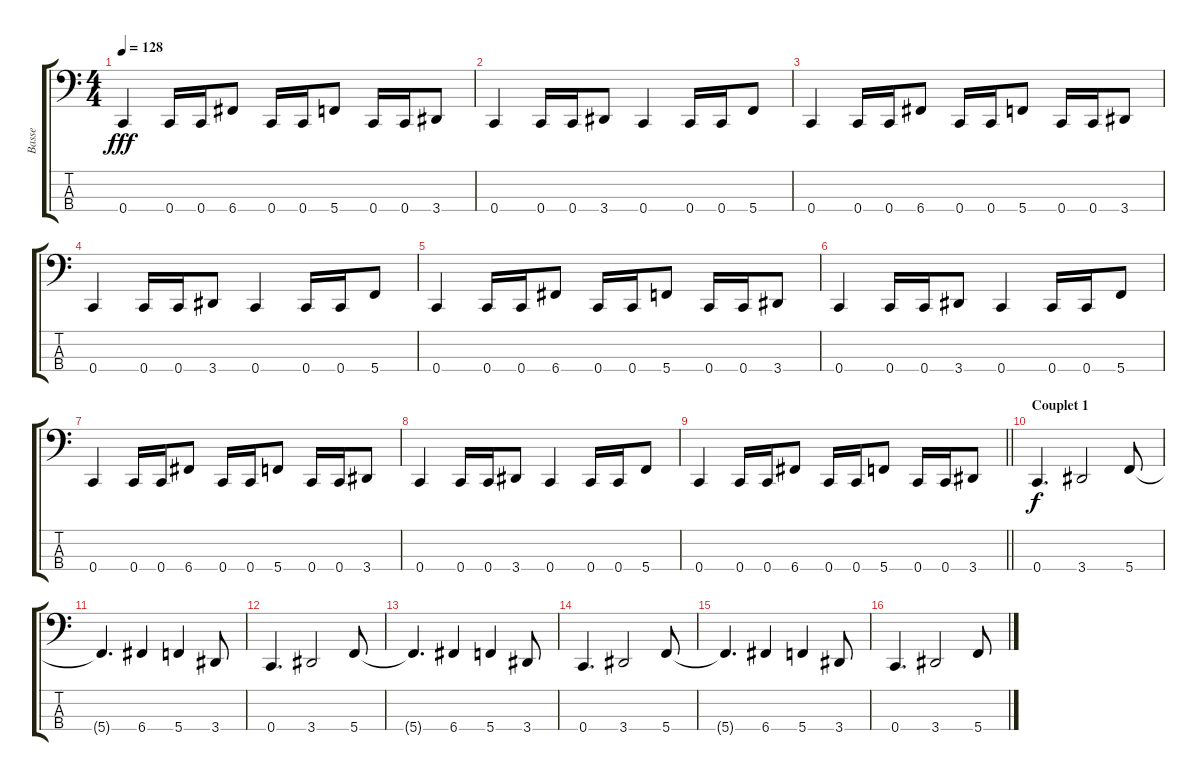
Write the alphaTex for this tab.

\track ("Basse" "Basse") {instrument electricbassfinger}
\staff {score tabs}
\tuning (F2 C2 G1 C1) {hide}
\ts (4 4)
\tempo 128
\clef f4
\ks c
0.4.4{dy fff} 0.4.16 0.4.16 6.4.8 0.4.16 0.4.16 5.4.8 0.4.16 0.4.16 3.4.8 |
0.4.4 0.4.16 0.4.16 3.4.8 0.4.4 0.4.16 0.4.16 5.4.8 |
0.4.4 0.4.16 0.4.16 6.4.8 0.4.16 0.4.16 5.4.8 0.4.16 0.4.16 3.4.8 |
0.4.4 0.4.16 0.4.16 3.4.8 0.4.4 0.4.16 0.4.16 5.4.8 |
0.4.4 0.4.16 0.4.16 6.4.8 0.4.16 0.4.16 5.4.8 0.4.16 0.4.16 3.4.8 |
0.4.4 0.4.16 0.4.16 3.4.8 0.4.4 0.4.16 0.4.16 5.4.8 |
0.4.4 0.4.16 0.4.16 6.4.8 0.4.16 0.4.16 5.4.8 0.4.16 0.4.16 3.4.8 |
0.4.4 0.4.16 0.4.16 3.4.8 0.4.4 0.4.16 0.4.16 5.4.8 |
\barLineRight lightlight
0.4.4 0.4.16 0.4.16 6.4.8 0.4.16 0.4.16 5.4.8 0.4.16 0.4.16 3.4.8 |
\section ("" "Couplet 1")
0.4.4{d dy f} 3.4.2 5.4.8 |
5.4{t}.4{d} 6.4.4 5.4.4 3.4.8 |
0.4.4{d} 3.4.2 5.4.8 |
5.4{t}.4{d} 6.4.4 5.4.4 3.4.8 |
0.4.4{d} 3.4.2 5.4.8 |
5.4{t}.4{d} 6.4.4 5.4.4 3.4.8 |
0.4.4{d} 3.4.2 5.4.8
